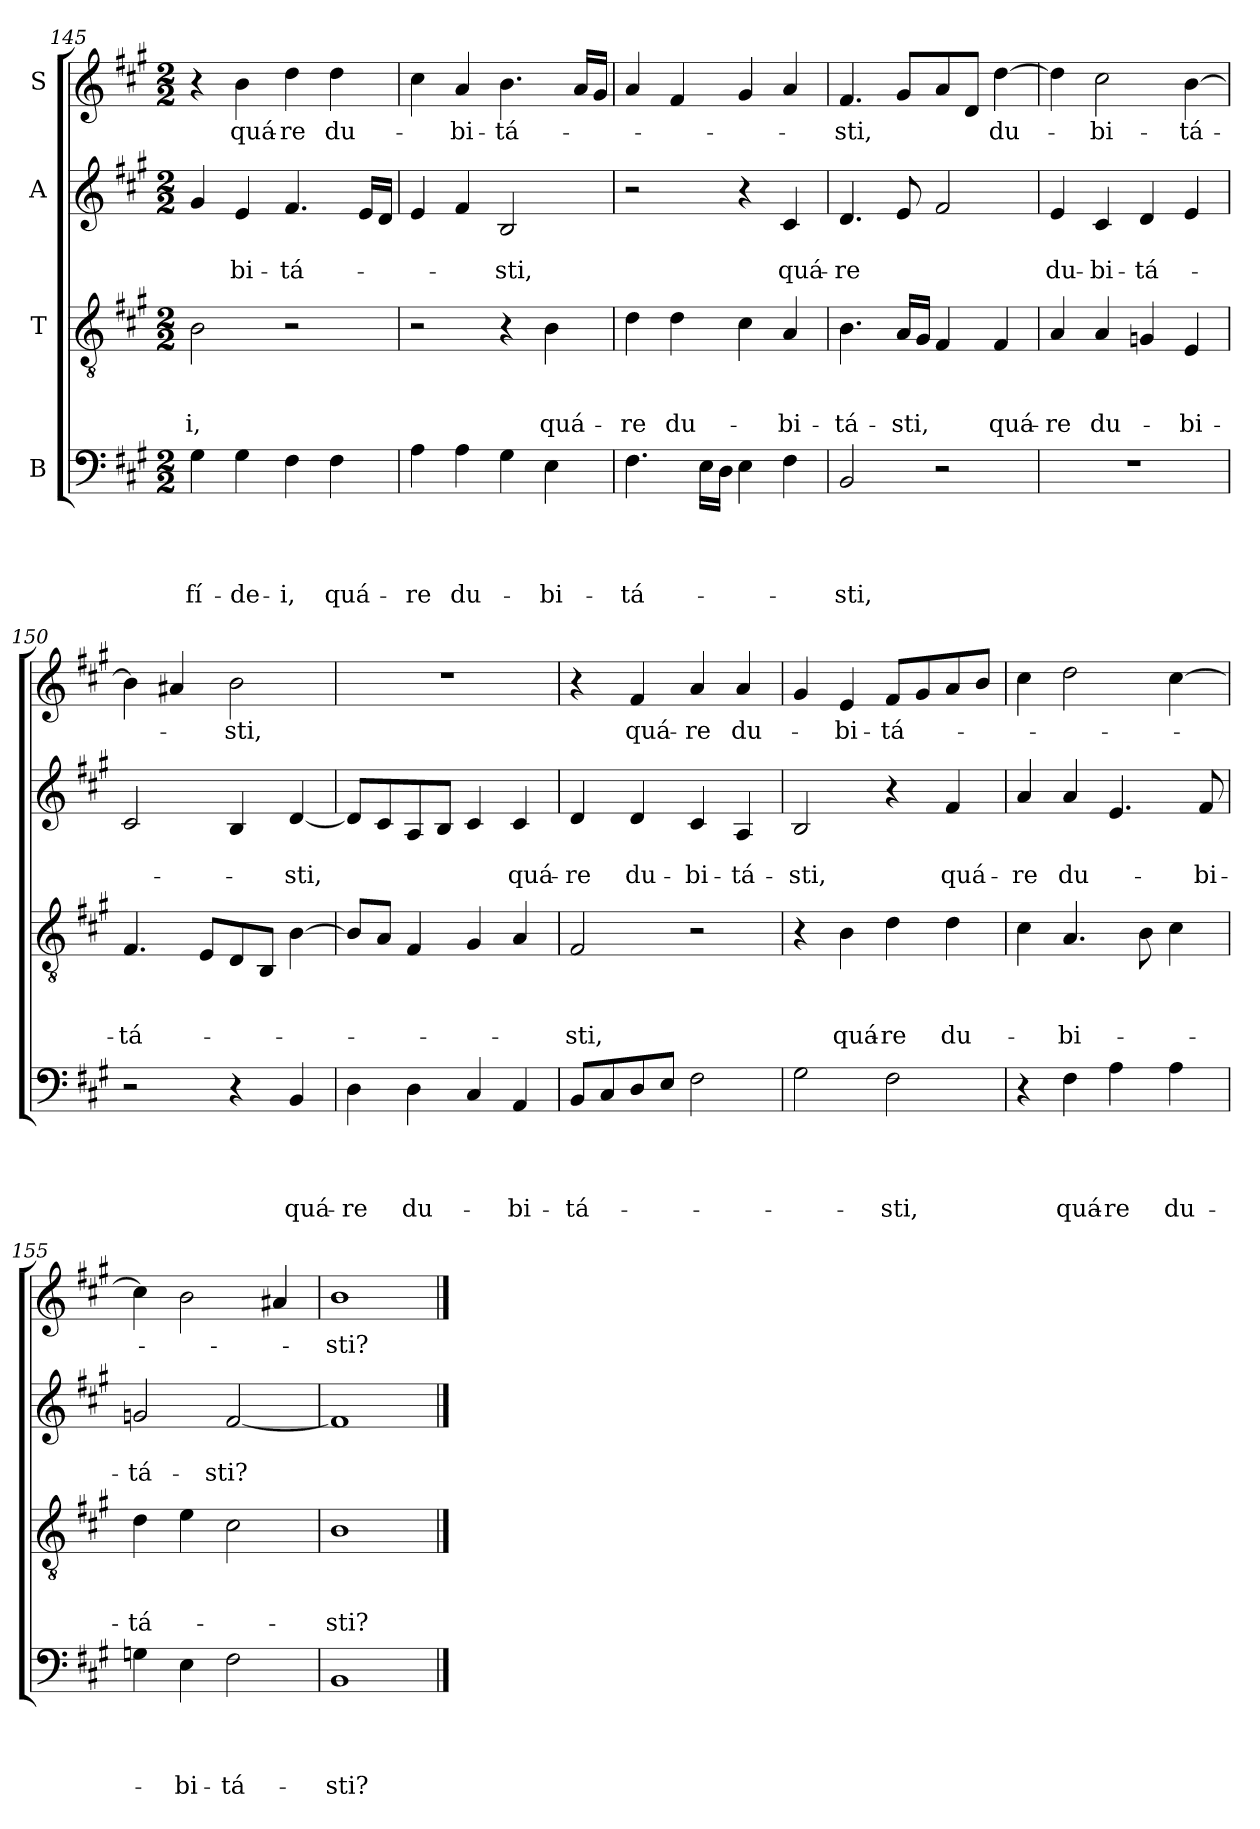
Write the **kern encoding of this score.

**kern	**text	**text	**text	**text	**kern	**text	**text	**text	**kern	**text	**text	**kern	**text
*part4	*part4	*part4	*part4	*part4	*part3	*part3	*part3	*part3	*part2	*part2	*part2	*part1	*part1
*staff4	*staff4	*staff4	*staff4	*staff4	*staff3	*staff3	*staff3	*staff3	*staff2	*staff2	*staff2	*staff1	*staff1
*I"B	*	*	*	*	*I"T	*	*	*	*I"A	*	*	*I"S	*
*clefF4	*	*	*	*	*clefGv2	*	*	*	*clefG2	*	*	*clefG2	*
*k[f#c#g#]	*	*	*	*	*k[f#c#g#]	*	*	*	*k[f#c#g#]	*	*	*k[f#c#g#]	*
*A:	*	*	*	*	*A:	*	*	*	*A:	*	*	*A:	*
*M2/2	*	*	*	*	*M2/2	*	*	*	*M2/2	*	*	*M2/2	*
=145	=145	=145	=145	=145	=145	=145	=145	=145	=145	=145	=145	=145	=145
!	!	!	!	!LO:LY:b	!	!	!	!LO:LY:b	!	!	!	!	!
4G#\	.	.	.	fí-	2B\	.	.	-i,	4g#/	.	.	4r	.
!	!	!	!	!LO:LY:b	!	!	!	!	!	!	!LO:LY:b	!	!LO:LY:b
4G#\	.	.	.	-de-	.	.	.	.	4e/	.	-bi-	4b\	quá-
!	!	!	!	!LO:LY:b	!	!	!	!	!	!	!LO:LY:b	!	!LO:LY:b
4F#\	.	.	.	-i,	2r	.	.	.	4.f#/	.	-tá-	4dd\	-re
!	!	!	!	!LO:LY:b	!	!	!	!	!	!	!	!	!LO:LY:b
4F#\	.	.	.	quá-	.	.	.	.	.	.	.	4dd\	du-
.	.	.	.	.	.	.	.	.	16e/LL	.	.	.	.
.	.	.	.	.	.	.	.	.	16d/JJ	.	.	.	.
!!LO:LB:g=z
=146	=146	=146	=146	=146	=146	=146	=146	=146	=146	=146	=146	=146	=146
!	!	!	!	!LO:LY:b	!	!	!	!	!	!	!	!	!
4A\	.	.	.	-re	2r	.	.	.	4e/	.	.	4cc#\	.
!	!	!	!	!LO:LY:b	!	!	!	!	!	!	!	!	!LO:LY:b
4A\	.	.	.	du-	.	.	.	.	4f#/	.	.	4a/	-bi-
!	!	!	!	!	!	!	!	!	!	!	!LO:LY:b	!	!LO:LY:b
4G#\	.	.	.	.	4r	.	.	.	2B/	.	-sti,	4.b\	-tá-
!	!	!	!	!LO:LY:b	!	!	!	!LO:LY:b	!	!	!	!	!
4E\	.	.	.	-bi-	4B\	.	.	quá-	.	.	.	.	.
.	.	.	.	.	.	.	.	.	.	.	.	16a/LL	.
.	.	.	.	.	.	.	.	.	.	.	.	16g#/JJ	.
=147	=147	=147	=147	=147	=147	=147	=147	=147	=147	=147	=147	=147	=147
!	!	!	!	!LO:LY:b	!	!	!	!LO:LY:b	!	!	!	!	!
4.F#\	.	.	.	-tá-	4d\	.	.	-re	2r	.	.	4a/	.
!	!	!	!	!	!	!	!	!LO:LY:b	!	!	!	!	!
.	.	.	.	.	4d\	.	.	du-	.	.	.	4f#/	.
16E\LL	.	.	.	.	.	.	.	.	.	.	.	.	.
16D\JJ	.	.	.	.	.	.	.	.	.	.	.	.	.
4E\	.	.	.	.	4c#\	.	.	.	4r	.	.	4g#/	.
!	!	!	!	!	!	!	!	!LO:LY:b	!	!	!LO:LY:b	!	!
4F#\	.	.	.	.	4A/	.	.	-bi-	4c#/	.	quá-	4a/	.
=148	=148	=148	=148	=148	=148	=148	=148	=148	=148	=148	=148	=148	=148
!	!	!	!	!LO:LY:b	!	!	!	!LO:LY:b	!	!	!LO:LY:b	!	!LO:LY:b
2BB/	.	.	.	-sti,	4.B\	.	.	-tá-	4.d/	.	-re	4.f#/	-sti,
!	!	!	!	!	!	!	!	!LO:LY:b	!	!	!	!	!
.	.	.	.	.	16A/LL	.	.	-sti,	8e/	.	.	8g#/L	.
.	.	.	.	.	16G#/JJ	.	.	.	.	.	.	.	.
2r	.	.	.	.	4F#/	.	.	.	2f#/	.	.	8a/	.
.	.	.	.	.	.	.	.	.	.	.	.	8d/J	.
!	!	!	!	!	!	!	!	!LO:LY:b	!	!	!	!	!LO:LY:b
.	.	.	.	.	4F#/	.	.	quá-	.	.	.	[4dd\	du-
=149	=149	=149	=149	=149	=149	=149	=149	=149	=149	=149	=149	=149	=149
!	!	!	!	!	!	!	!	!LO:LY:b	!	!	!LO:LY:b	!	!
1r	.	.	.	.	4A/	.	.	-re	4e/	.	du-	4dd\]	.
!	!	!	!	!	!	!	!	!LO:LY:b	!	!	!LO:LY:b	!	!LO:LY:b
.	.	.	.	.	4A/	.	.	du-	4c#/	.	-bi-	2cc#\	-bi-
!	!	!	!	!	!	!	!	!	!	!	!LO:LY:b	!	!
.	.	.	.	.	4Gni/	.	.	.	4d/	.	-tá-	.	.
!	!	!	!	!	!	!	!	!LO:LY:b	!	!	!	!	!LO:LY:b
.	.	.	.	.	4E/	.	.	-bi-	4e/	.	.	[4b\	-tá-
=150	=150	=150	=150	=150	=150	=150	=150	=150	=150	=150	=150	=150	=150
!	!	!	!	!	!	!	!	!LO:LY:b	!	!	!	!	!
2r	.	.	.	.	4.F#/	.	.	-tá-	2c#/	.	.	4b\]	.
.	.	.	.	.	.	.	.	.	.	.	.	4a#i/	.
.	.	.	.	.	8E/L	.	.	.	.	.	.	.	.
!	!	!	!	!	!	!	!	!	!	!	!	!	!LO:LY:b
4r	.	.	.	.	8D/	.	.	.	4B/	.	.	2b\	-sti,
.	.	.	.	.	8BB/J	.	.	.	.	.	.	.	.
!	!	!	!	!LO:LY:b	!	!	!	!	!	!	!LO:LY:b	!	!
4BB/	.	.	.	quá-	[4B\	.	.	.	[4d/	.	-sti,	.	.
!!LO:PB:g=z
=151	=151	=151	=151	=151	=151	=151	=151	=151	=151	=151	=151	=151	=151
!	!	!	!	!LO:LY:b	!	!	!	!	!	!	!	!	!
4D\	.	.	.	-re	8B/L]	.	.	.	8d/L]	.	.	1r	.
.	.	.	.	.	8A/J	.	.	.	8c#/	.	.	.	.
!	!	!	!	!LO:LY:b	!	!	!	!	!	!	!	!	!
4D\	.	.	.	du-	4F#/	.	.	.	8A/	.	.	.	.
.	.	.	.	.	.	.	.	.	8B/J	.	.	.	.
4C#/	.	.	.	.	4G#/	.	.	.	4c#/	.	.	.	.
!	!	!	!	!LO:LY:b	!	!	!	!	!	!	!LO:LY:b	!	!
4AA/	.	.	.	-bi-	4A/	.	.	.	4c#/	.	quá-	.	.
=152	=152	=152	=152	=152	=152	=152	=152	=152	=152	=152	=152	=152	=152
!	!	!	!	!LO:LY:b	!	!	!	!LO:LY:b	!	!	!LO:LY:b	!	!
8BB/L	.	.	.	-tá-	2F#/	.	.	-sti,	4d/	.	-re	4r	.
8C#/	.	.	.	.	.	.	.	.	.	.	.	.	.
!	!	!	!	!	!	!	!	!	!	!	!LO:LY:b	!	!LO:LY:b
8D/	.	.	.	.	.	.	.	.	4d/	.	du-	4f#/	quá-
8E/J	.	.	.	.	.	.	.	.	.	.	.	.	.
!	!	!	!	!	!	!	!	!	!	!	!LO:LY:b	!	!LO:LY:b
2F#\	.	.	.	.	2r	.	.	.	4c#/	.	-bi-	4a/	-re
!	!	!	!	!	!	!	!	!	!	!	!LO:LY:b	!	!LO:LY:b
.	.	.	.	.	.	.	.	.	4A/	.	-tá-	4a/	du-
=153	=153	=153	=153	=153	=153	=153	=153	=153	=153	=153	=153	=153	=153
!	!	!	!	!	!	!	!	!	!	!	!LO:LY:b	!	!
2G#\	.	.	.	.	4r	.	.	.	2B/	.	-sti,	4g#/	.
!	!	!	!	!	!	!	!	!LO:LY:b	!	!	!	!	!LO:LY:b
.	.	.	.	.	4B\	.	.	quá-	.	.	.	4e/	-bi-
!	!	!	!	!LO:LY:b	!	!	!	!LO:LY:b	!	!	!	!	!LO:LY:b
2F#\	.	.	.	-sti,	4d\	.	.	-re	4r	.	.	8f#/L	-tá-
.	.	.	.	.	.	.	.	.	.	.	.	8g#/	.
!	!	!	!	!	!	!	!	!LO:LY:b	!	!	!LO:LY:b	!	!
.	.	.	.	.	4d\	.	.	du-	4f#/	.	quá-	8a/	.
.	.	.	.	.	.	.	.	.	.	.	.	8b/J	.
=154	=154	=154	=154	=154	=154	=154	=154	=154	=154	=154	=154	=154	=154
!	!	!	!	!	!	!	!	!	!	!	!LO:LY:b	!	!
4r	.	.	.	.	4c#\	.	.	.	4a/	.	-re	4cc#\	.
!	!	!	!	!LO:LY:b	!	!	!	!LO:LY:b	!	!	!LO:LY:b	!	!
4F#\	.	.	.	quá-	4.A/	.	.	-bi-	4a/	.	du-	2dd\	.
!	!	!	!	!LO:LY:b	!	!	!	!	!	!	!	!	!
4A\	.	.	.	-re	.	.	.	.	4.e/	.	.	.	.
.	.	.	.	.	8B\	.	.	.	.	.	.	.	.
!	!	!	!	!LO:LY:b	!	!	!	!	!	!	!	!	!
4A\	.	.	.	du-	4c#\	.	.	.	.	.	.	[4cc#\	.
!	!	!	!	!	!	!	!	!	!	!	!LO:LY:b	!	!
.	.	.	.	.	.	.	.	.	8f#/	.	-bi-	.	.
=155	=155	=155	=155	=155	=155	=155	=155	=155	=155	=155	=155	=155	=155
!	!	!	!	!	!	!	!	!LO:LY:b	!	!	!LO:LY:b	!	!
4Gni\	.	.	.	.	4d\	.	.	-tá-	2gni/	.	-tá-	4cc#\]	.
!	!	!	!	!LO:LY:b	!	!	!	!	!	!	!	!	!
4E\	.	.	.	-bi-	4e\	.	.	.	.	.	.	2b\	.
!	!	!	!	!LO:LY:b	!	!	!	!	!	!	!LO:LY:b	!	!
2F#\	.	.	.	-tá-	2c#\	.	.	.	[2f#/	.	-sti?	.	.
.	.	.	.	.	.	.	.	.	.	.	.	4a#i/	.
!!LO:LB:g=z
=156	=156	=156	=156	=156	=156	=156	=156	=156	=156	=156	=156	=156	=156
!	!	!	!	!LO:LY:b	!	!	!	!LO:LY:b	!	!	!	!	!LO:LY:b
1BB	.	.	.	-sti?	1B	.	.	-sti?	1f#]	.	.	1b	-sti?
==	==	==	==	==	==	==	==	==	==	==	==	==	==
*-	*-	*-	*-	*-	*-	*-	*-	*-	*-	*-	*-	*-	*-
